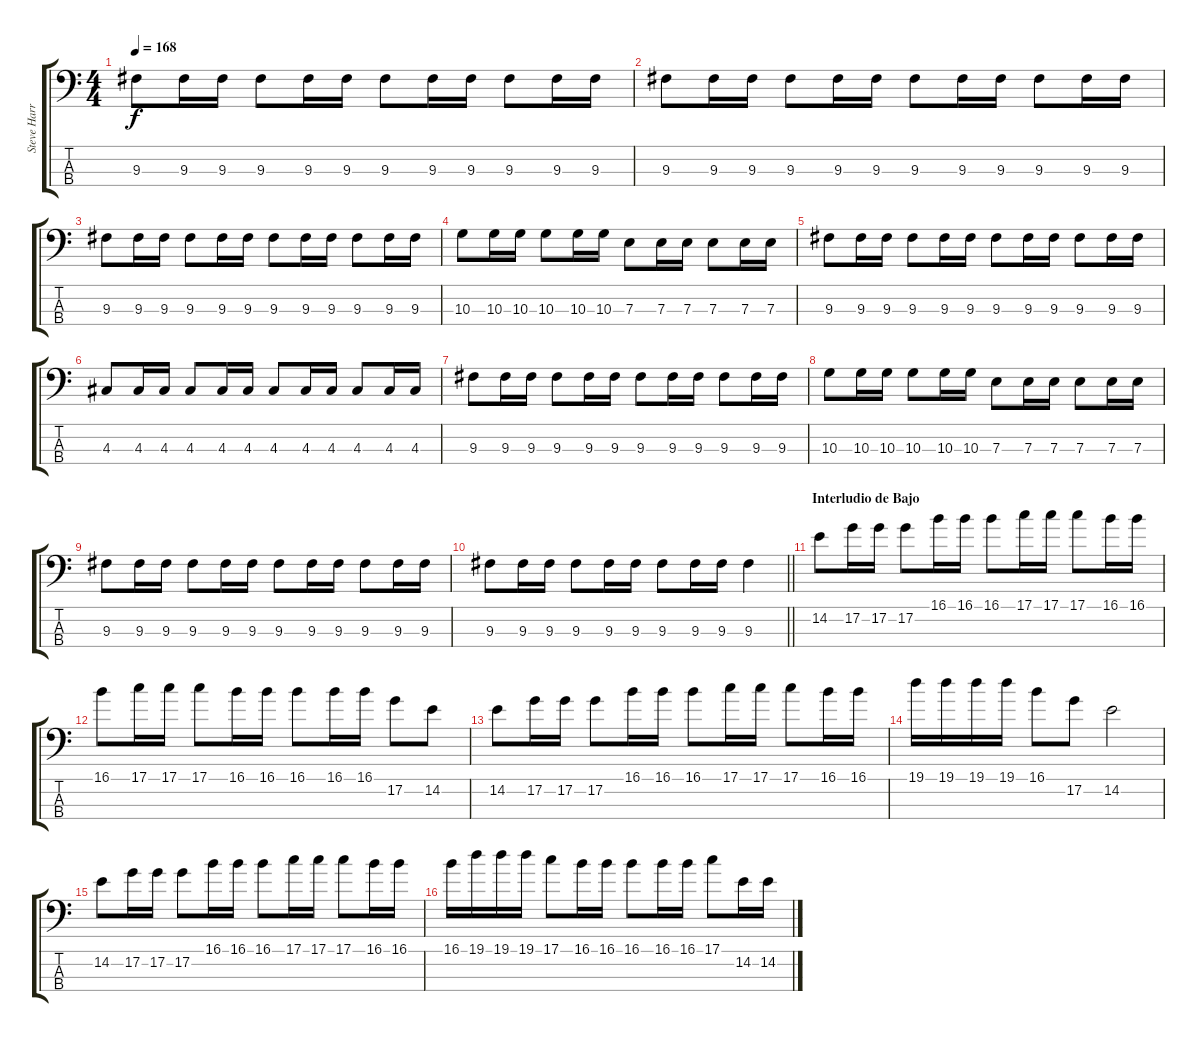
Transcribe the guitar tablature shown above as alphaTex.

\track ("Steve Harris" "Steve Harr") {instrument electricbassfinger}
\staff {score tabs}
\tuning (G2 D2 A1 E1) {hide}
\ts (4 4)
\tempo 168
\clef f4
\ks c
9.3.8{dy f} 9.3.16 9.3.16 9.3.8 9.3.16 9.3.16 9.3.8 9.3.16 9.3.16 9.3.8 9.3.16 9.3.16 |
9.3.8 9.3.16 9.3.16 9.3.8 9.3.16 9.3.16 9.3.8 9.3.16 9.3.16 9.3.8 9.3.16 9.3.16 |
9.3.8 9.3.16 9.3.16 9.3.8 9.3.16 9.3.16 9.3.8 9.3.16 9.3.16 9.3.8 9.3.16 9.3.16 |
10.3.8 10.3.16 10.3.16 10.3.8 10.3.16 10.3.16 7.3.8 7.3.16 7.3.16 7.3.8 7.3.16 7.3.16 |
9.3.8 9.3.16 9.3.16 9.3.8 9.3.16 9.3.16 9.3.8 9.3.16 9.3.16 9.3.8 9.3.16 9.3.16 |
4.3.8 4.3.16 4.3.16 4.3.8 4.3.16 4.3.16 4.3.8 4.3.16 4.3.16 4.3.8 4.3.16 4.3.16 |
9.3.8 9.3.16 9.3.16 9.3.8 9.3.16 9.3.16 9.3.8 9.3.16 9.3.16 9.3.8 9.3.16 9.3.16 |
10.3.8 10.3.16 10.3.16 10.3.8 10.3.16 10.3.16 7.3.8 7.3.16 7.3.16 7.3.8 7.3.16 7.3.16 |
9.3.8 9.3.16 9.3.16 9.3.8 9.3.16 9.3.16 9.3.8 9.3.16 9.3.16 9.3.8 9.3.16 9.3.16 |
\barLineRight lightlight
9.3.8 9.3.16 9.3.16 9.3.8 9.3.16 9.3.16 9.3.8 9.3.16 9.3.16 9.3.4 |
\section ("" "Interludio de Bajo")
14.2.8 17.2.16 17.2.16 17.2.8 16.1.16 16.1.16 16.1.8 17.1.16 17.1.16 17.1.8 16.1.16 16.1.16 |
16.1.8 17.1.16 17.1.16 17.1.8 16.1.16 16.1.16 16.1.8 16.1.16 16.1.16 17.2.8 14.2.8 |
14.2.8 17.2.16 17.2.16 17.2.8 16.1.16 16.1.16 16.1.8 17.1.16 17.1.16 17.1.8 16.1.16 16.1.16 |
19.1.16 19.1.16 19.1.16 19.1.16 16.1.8 17.2.8 14.2.2 |
14.2.8 17.2.16 17.2.16 17.2.8 16.1.16 16.1.16 16.1.8 17.1.16 17.1.16 17.1.8 16.1.16 16.1.16 |
16.1.16 19.1.16 19.1.16 19.1.16 17.1.8 16.1.16 16.1.16 16.1.8 16.1.16 16.1.16 17.1.8 14.2.16 14.2.16
